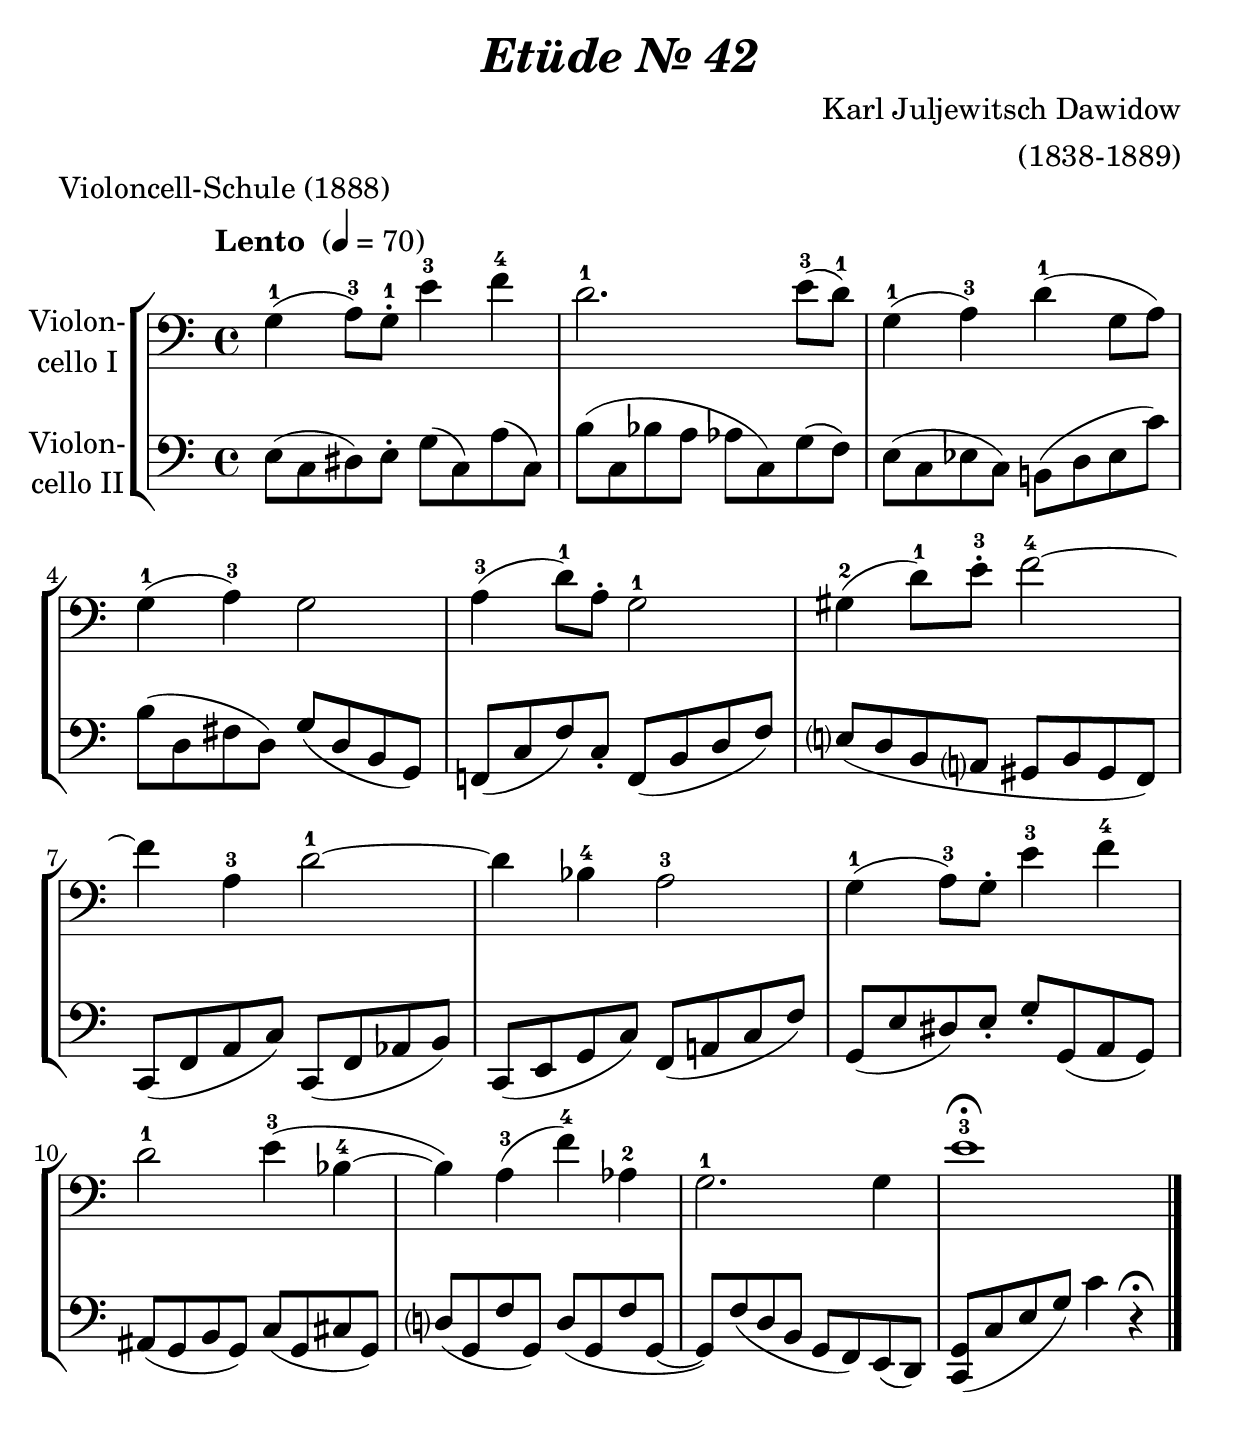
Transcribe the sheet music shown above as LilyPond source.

\version "2.18.2"
\include "deutsch.ly"
  
#(set-global-staff-size 26)

\header {
  title     = \markup \bold \italic "Etüde Nr. 42"
  composer  = "Karl Juljewitsch Dawidow"
  arranger  = "(1838-1889)"
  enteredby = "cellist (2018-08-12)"
  piece     = "Violoncell-Schule (1888)"
}

voiceconsts = {
  \key c \major
  \time 4/4
  \clef "bass"
%  \numericTimeSignature
  \compressFullBarRests
  % Set default beaming for all staves
% \set Timing.beamExceptions = #'()
% \set Timing.baseMoment     = #(ly:make-moment 1 4)
% \set Timing.beatStructure  = #'(1 1 1)
  \tempo "Lento " 4=70
}

micl = "clarinet"
mifl = "flute"
miob = "oboe"
mifh = "french horn"
misx = "tenor sax"
mist = "string ensemble 1"
miba = "cello"

va = \relative c' {
  \voiceconsts

  g4(-1 a8)-3 g-.-1 e'4-3 f-4
  d2.-1 e8(-3 d)-1
  g,4(-1 a)-3 d(-1 g,8 a)
  g4(-1 a)-3 g2

  a4(-3 d8)-1 a-. g2-1
  gis4(-2 d'8)-1 e-.-3 f2~-4
  f4 a,-3 d2~-1
  d4 b-4 a2-3

  g4(-1 a8)-3 g-. e'4-3 f-4
  d2-1 e4(-3 b~-4
  b) a(-3 f')-4 as,-2
  g2.-1 g4
  e'1-3\fermata \bar "|."
}

vb = \relative c {
  \voiceconsts

  e8( c dis) e-. g( c,) a'( c,)
  h'( c, b' a as c,) g'( f)
  e( c es c) h!( d es c')
  h( d, fis d) g( d h g)

  f!( c' f) c-. f,( h d f)
  e?( d h a? gis h gis f)
  c( f a c) c,( f as h)
  c,( e g c) f,( a! c f)

  g,( e' dis) e-. g-. g,( a g)
  ais( g h g) c( g cis g)
  d'?( g, f' g,) d'( g, f' g,~
  g) f'( d h g f) e( d)
  <c g'>( c' e g) c4 r\fermata \bar "|."
}


music = \new StaffGroup <<
      \new Staff {
	\set Staff.midiInstrument = \miba
	\set Staff.instrumentName = \markup \center-column { "Violon-" "cello I" }
	\transpose c c { \va }
      }

      \new Staff {
	\set Staff.midiInstrument = \miba
	\set Staff.instrumentName = \markup \center-column { "Violon-" "cello II" }
	\transpose c c { \vb }
      }
>>

\book {
  \score {
    \music
    \layout {}
  }

  \score {
    \unfoldRepeats \music

    \midi {
      \context {
        \Score
      }
    }
  }
}
